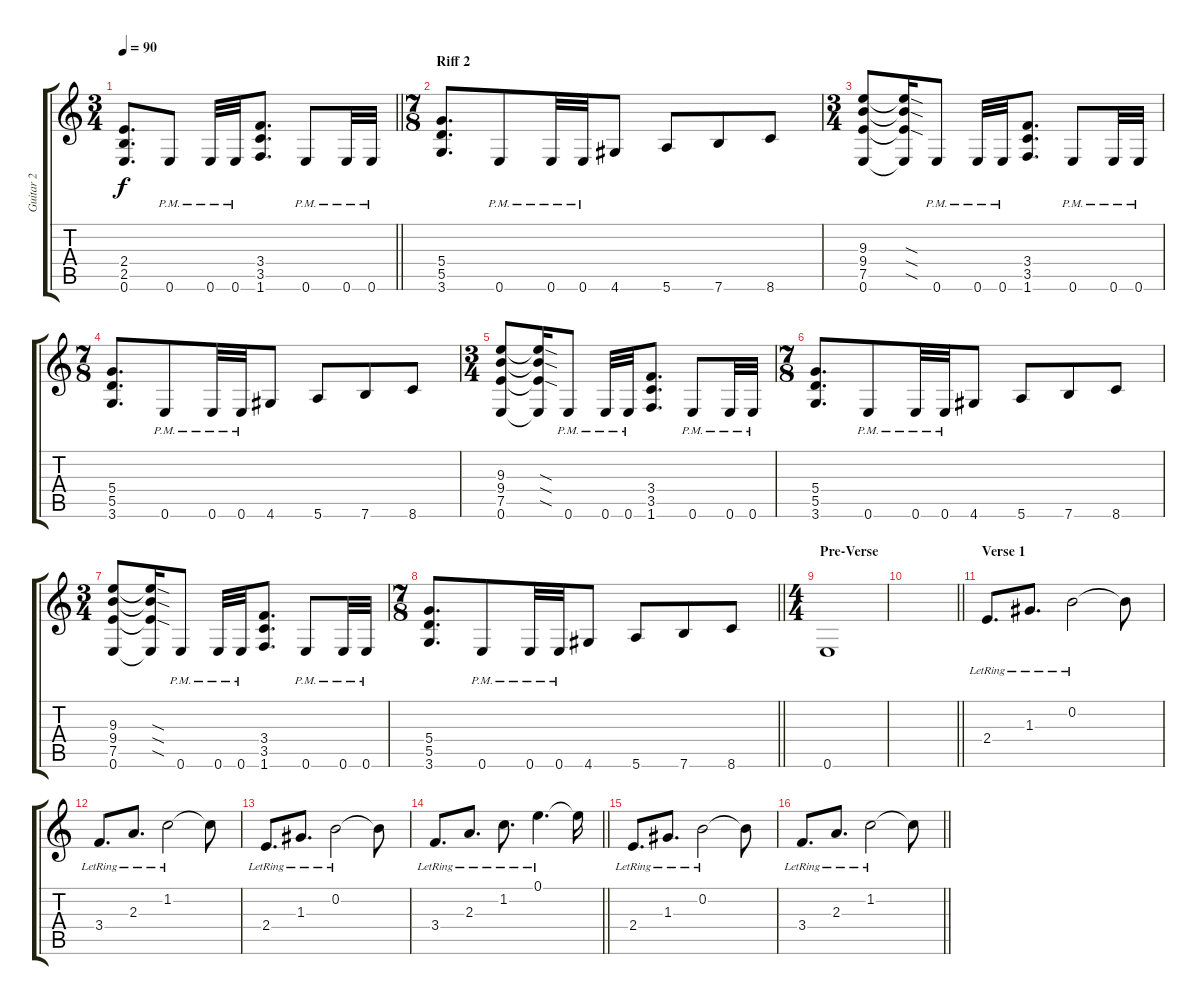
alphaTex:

\track ("Guitar 2" "Guitar 2") {instrument distortionguitar}
\staff {score tabs}
\tuning (E4 B3 G3 D3 A2 E2) {hide}
\ts (3 4)
\tempo 90
\clef g2
\barLineRight lightlight
\ks c
(2.4 2.5 0.6).8{d dy f} 0.6{pm}.8 0.6{pm}.32 0.6{pm}.32 (3.4 3.5 1.6).8{d} 0.6{pm}.8 0.6{pm}.32 0.6{pm}.32 |
\ts (7 8)
\section ("" "Riff 2")
(5.4 5.5 3.6).8{d} 0.6{pm}.8 0.6{pm}.32 0.6{pm}.32 4.6.8 5.6.8 7.6.8 8.6.8 |
\ts (3 4)
(9.3 9.4 7.5 0.6).8 (9.3{sod t} 9.4{sod t} 7.5{sod t} 0.6{t}).16 0.6{pm}.8 0.6{pm}.32 0.6{pm}.32 (3.4 3.5 1.6).8{d} 0.6{pm}.8 0.6{pm}.32 0.6{pm}.32 |
\ts (7 8)
(5.4 5.5 3.6).8{d} 0.6{pm}.8 0.6{pm}.32 0.6{pm}.32 4.6.8 5.6.8 7.6.8 8.6.8 |
\ts (3 4)
(9.3 9.4 7.5 0.6).8 (9.3{sod t} 9.4{sod t} 7.5{sod t} 0.6{t}).16 0.6{pm}.8 0.6{pm}.32 0.6{pm}.32 (3.4 3.5 1.6).8{d} 0.6{pm}.8 0.6{pm}.32 0.6{pm}.32 |
\ts (7 8)
(5.4 5.5 3.6).8{d} 0.6{pm}.8 0.6{pm}.32 0.6{pm}.32 4.6.8 5.6.8 7.6.8 8.6.8 |
\ts (3 4)
(9.3 9.4 7.5 0.6).8 (9.3{sod t} 9.4{sod t} 7.5{sod t} 0.6{t}).16 0.6{pm}.8 0.6{pm}.32 0.6{pm}.32 (3.4 3.5 1.6).8{d} 0.6{pm}.8 0.6{pm}.32 0.6{pm}.32 |
\ts (7 8)
\barLineRight lightlight
(5.4 5.5 3.6).8{d} 0.6{pm}.8 0.6{pm}.32 0.6{pm}.32 4.6.8 5.6.8 7.6.8 8.6.8 |
\ts (4 4)
\section ("" "Pre-Verse")
0.6.1{volume 0} |
\barLineRight lightlight
|
\section ("" "Verse 1")
2.4{lr}.8{d volume 13 balance 8 instrument electricguitarclean} 1.3{lr}.8{d} 0.2{lr}.2 0.2{t}.8 |
3.4{lr}.8{d} 2.3{lr}.8{d} 1.2{lr}.2 1.2{t}.8 |
2.4{lr}.8{d} 1.3{lr}.8{d} 0.2{lr}.2 0.2{t}.8 |
\barLineRight lightlight
3.4{lr}.8{d} 2.3{lr}.8{d} 1.2{lr}.8{d} 0.1{lr}.4{d} 0.1{t}.16 |
2.4{lr}.8{d instrument electricguitarclean} 1.3{lr}.8{d} 0.2{lr}.2 0.2{t}.8 |
\barLineRight lightlight
3.4{lr}.8{d} 2.3{lr}.8{d} 1.2{lr}.2 1.2{t}.8
